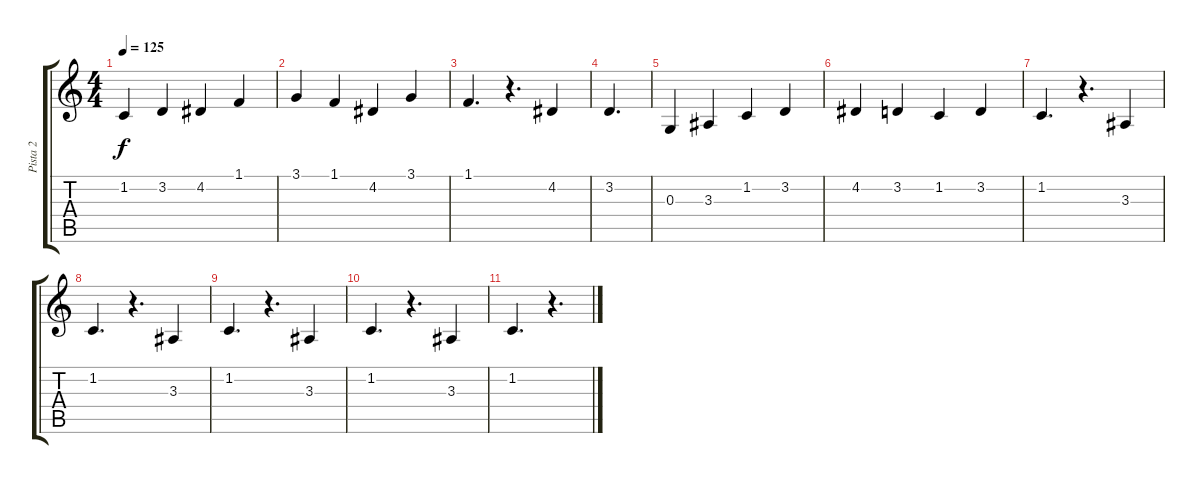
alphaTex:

\track ("Pista 2" "Pista 2") {instrument fx4atmosphere}
\staff {score tabs}
\tuning (E4 B3 G3 D3 A2 E2) {hide}
\ts (4 4)
\tempo 125
\clef g2
\ks c
1.2.4{dy f} 3.2.4 4.2.4 1.1.4 |
3.1.4 1.1.4 4.2.4 3.1.4 |
1.1.4{d} r.4{d} 4.2.4 |
3.2.4{d} |
0.3.4 3.3.4 1.2.4 3.2.4 |
4.2.4 3.2.4 1.2.4 3.2.4 |
1.2.4{d} r.4{d} 3.3.4 |
1.2.4{d} r.4{d} 3.3.4 |
1.2.4{d} r.4{d} 3.3.4 |
1.2.4{d} r.4{d} 3.3.4 |
1.2.4{d} r.4{d}
